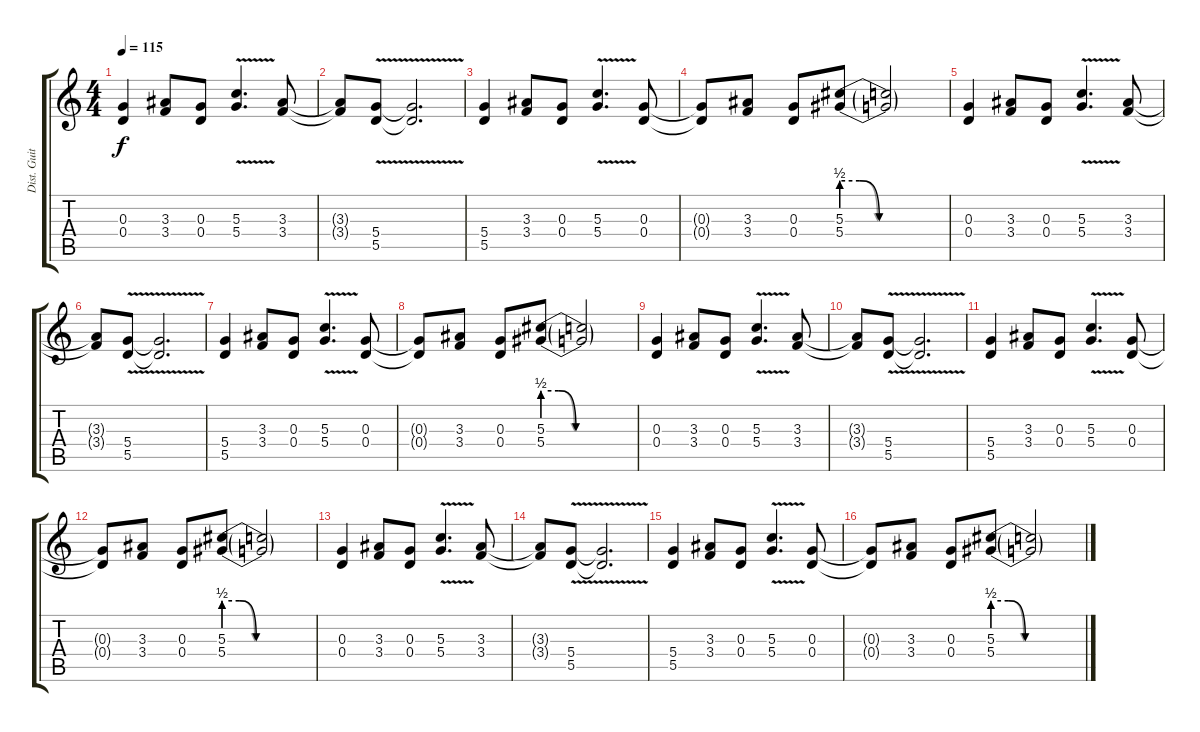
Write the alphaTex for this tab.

\track ("Dist. Guitar 1" "Dist. Guit") {instrument distortionguitar}
\staff {score tabs}
\tuning (E4 B3 G3 D3 A2 E2) {hide}
\ts (4 4)
\tempo 115
\clef g2
\ks c
(0.3 0.4).4{dy f} (3.3 3.4).8 (0.3 0.4).8 (5.3{v} 5.4).4{d} (3.3 3.4).8 |
(3.3{t} 3.4{t}).8 (5.4 5.5{v}).8 (5.4{t} 5.5{t}).2{d} |
(5.4 5.5).4 (3.3 3.4).8 (0.3 0.4).8 (5.3{v} 5.4{v}).4{d} (0.3 0.4).8 |
(0.3{t} 0.4{t}).8 (3.3 3.4).8 (0.3 0.4).8 (5.3{be (custom 0 2 10 2 21 0 60 0)} 5.4{be (custom 0 2 10 2 20 0 60 0)}).8 (5.3{t} 5.4{t}).2 |
(0.3 0.4).4 (3.3 3.4).8 (0.3 0.4).8 (5.3{v} 5.4).4{d} (3.3 3.4).8 |
(3.3{t} 3.4{t}).8 (5.4 5.5{v}).8 (5.4{t} 5.5{t}).2{d} |
(5.4 5.5).4 (3.3 3.4).8 (0.3 0.4).8 (5.3{v} 5.4{v}).4{d} (0.3 0.4).8 |
(0.3{t} 0.4{t}).8 (3.3 3.4).8 (0.3 0.4).8 (5.3{be (custom 0 2 10 2 21 0 60 0)} 5.4{be (custom 0 2 10 2 20 0 60 0)}).8 (5.3{t} 5.4{t}).2 |
(0.3 0.4).4 (3.3 3.4).8 (0.3 0.4).8 (5.3{v} 5.4).4{d} (3.3 3.4).8 |
(3.3{t} 3.4{t}).8 (5.4 5.5{v}).8 (5.4{t} 5.5{t}).2{d} |
(5.4 5.5).4 (3.3 3.4).8 (0.3 0.4).8 (5.3{v} 5.4{v}).4{d} (0.3 0.4).8 |
(0.3{t} 0.4{t}).8 (3.3 3.4).8 (0.3 0.4).8 (5.3{be (custom 0 2 10 2 21 0 60 0)} 5.4{be (custom 0 2 10 2 20 0 60 0)}).8 (5.3{t} 5.4{t}).2 |
(0.3 0.4).4 (3.3 3.4).8 (0.3 0.4).8 (5.3{v} 5.4).4{d} (3.3 3.4).8 |
(3.3{t} 3.4{t}).8 (5.4 5.5{v}).8 (5.4{t} 5.5{t}).2{d} |
(5.4 5.5).4 (3.3 3.4).8 (0.3 0.4).8 (5.3{v} 5.4{v}).4{d} (0.3 0.4).8 |
(0.3{t} 0.4{t}).8 (3.3 3.4).8 (0.3 0.4).8 (5.3{be (custom 0 2 10 2 21 0 60 0)} 5.4{be (custom 0 2 10 2 20 0 60 0)}).8 (5.3{t} 5.4{t}).2
